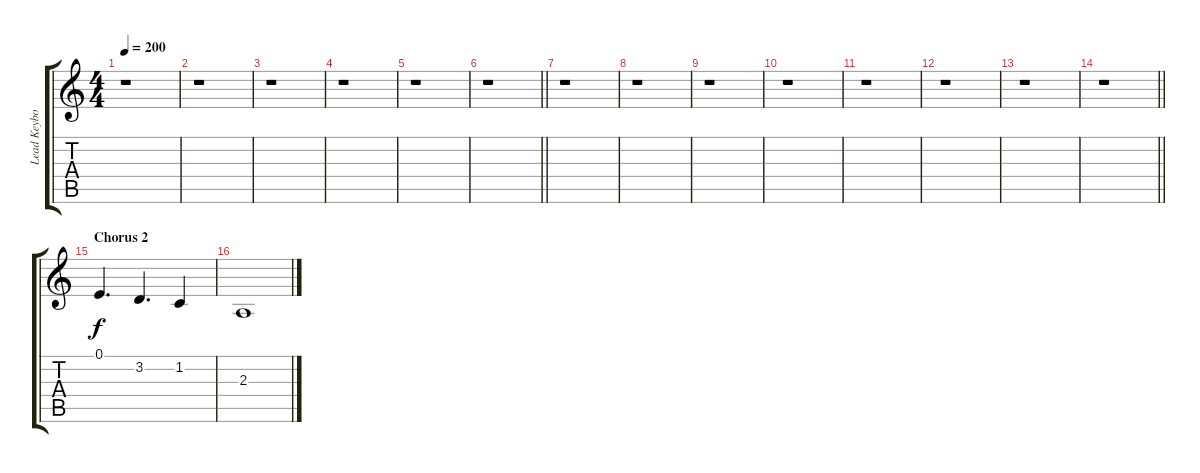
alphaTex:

\track ("Lead Keyboard 2: Juha Mäenpää" "Lead Keybo") {instrument harpsichord}
\staff {score tabs}
\tuning (E4 B3 G3 D3 A2 E2) {hide}
\ts (4 4)
\tempo 200
\clef g2
\ks aminor
r.1{dy f} |
r.1 |
r.1 |
r.1 |
r.1 |
\barLineRight lightlight
r.1 |
r.1 |
r.1 |
r.1 |
r.1 |
r.1 |
r.1 |
r.1 |
\barLineRight lightlight
r.1 |
\section ("" "Chorus 2")
0.1.4{d} 3.2.4{d} 1.2.4 |
2.3.1
